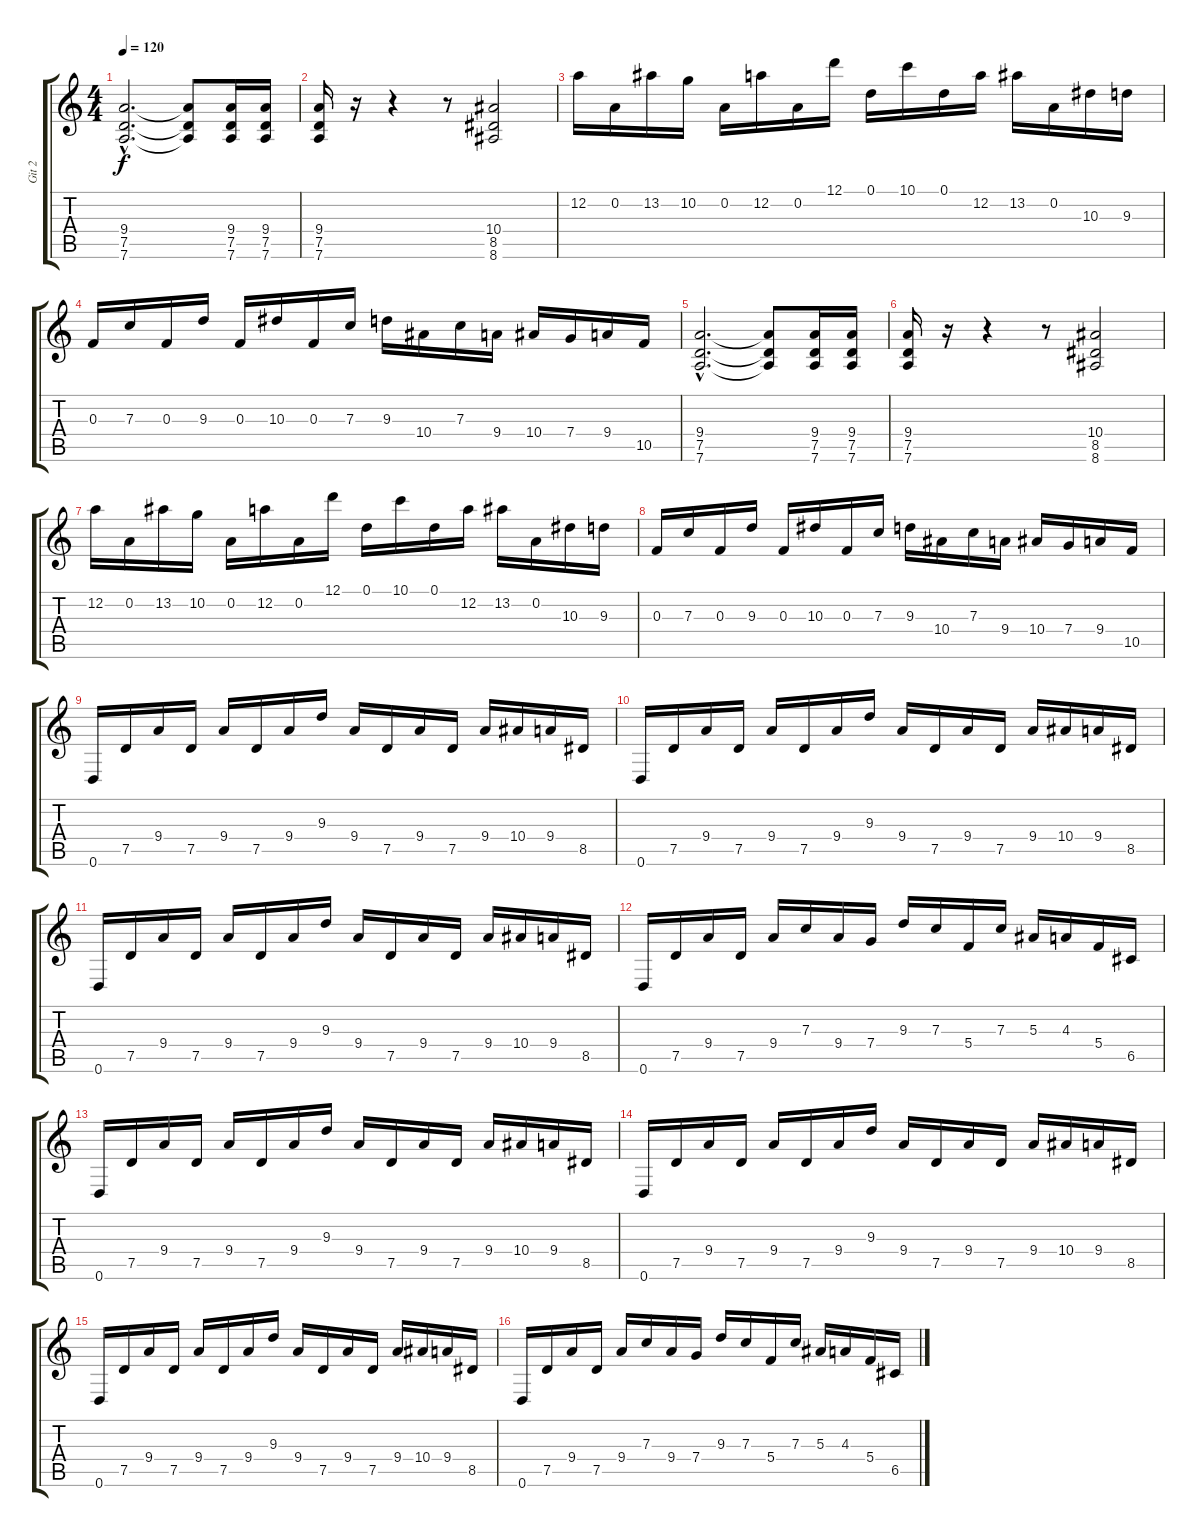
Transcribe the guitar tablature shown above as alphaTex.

\track ("Git 2" "Git 2") {instrument distortionguitar}
\staff {score tabs}
\tuning (D4 A3 F3 C3 G2 D2) {hide}
\ts (4 4)
\tempo 120
\clef g2
\ks c
(9.4{hac} 7.5{hac} 7.6{hac}).2{d dy f instrument distortionguitar} (9.4{t} 7.5{t} 7.6{t}).8 (9.4 7.5 7.6).16 (9.4 7.5 7.6).16 |
(9.4 7.5 7.6).16 r.16 r.4 r.8 (10.4 8.5 8.6).2 |
12.2.16 0.2.16 13.2.16 10.2.16 0.2.16 12.2.16 0.2.16 12.1.16 0.1.16 10.1.16 0.1.16 12.2.16 13.2.16 0.2.16 10.3.16 9.3.16 |
0.3.16 7.3.16 0.3.16 9.3.16 0.3.16 10.3.16 0.3.16 7.3.16 9.3.16 10.4.16 7.3.16 9.4.16 10.4.16 7.4.16 9.4.16 10.5.16 |
(9.4{hac} 7.5{hac} 7.6{hac}).2{d} (9.4{t} 7.5{t} 7.6{t}).8 (9.4 7.5 7.6).16 (9.4 7.5 7.6).16 |
(9.4 7.5 7.6).16 r.16 r.4 r.8 (10.4 8.5 8.6).2 |
12.2.16 0.2.16 13.2.16 10.2.16 0.2.16 12.2.16 0.2.16 12.1.16 0.1.16 10.1.16 0.1.16 12.2.16 13.2.16 0.2.16 10.3.16 9.3.16 |
0.3.16 7.3.16 0.3.16 9.3.16 0.3.16 10.3.16 0.3.16 7.3.16 9.3.16 10.4.16 7.3.16 9.4.16 10.4.16 7.4.16 9.4.16 10.5.16 |
0.6.16 7.5.16 9.4.16 7.5.16 9.4.16 7.5.16 9.4.16 9.3.16 9.4.16 7.5.16 9.4.16 7.5.16 9.4.16 10.4.16 9.4.16 8.5.16 |
0.6.16 7.5.16 9.4.16 7.5.16 9.4.16 7.5.16 9.4.16 9.3.16 9.4.16 7.5.16 9.4.16 7.5.16 9.4.16 10.4.16 9.4.16 8.5.16 |
0.6.16 7.5.16 9.4.16 7.5.16 9.4.16 7.5.16 9.4.16 9.3.16 9.4.16 7.5.16 9.4.16 7.5.16 9.4.16 10.4.16 9.4.16 8.5.16 |
0.6.16 7.5.16 9.4.16 7.5.16 9.4.16 7.3.16 9.4.16 7.4.16 9.3.16 7.3.16 5.4.16 7.3.16 5.3.16 4.3.16 5.4.16 6.5.16 |
0.6.16 7.5.16 9.4.16 7.5.16 9.4.16 7.5.16 9.4.16 9.3.16 9.4.16 7.5.16 9.4.16 7.5.16 9.4.16 10.4.16 9.4.16 8.5.16 |
0.6.16 7.5.16 9.4.16 7.5.16 9.4.16 7.5.16 9.4.16 9.3.16 9.4.16 7.5.16 9.4.16 7.5.16 9.4.16 10.4.16 9.4.16 8.5.16 |
0.6.16 7.5.16 9.4.16 7.5.16 9.4.16 7.5.16 9.4.16 9.3.16 9.4.16 7.5.16 9.4.16 7.5.16 9.4.16 10.4.16 9.4.16 8.5.16 |
0.6.16 7.5.16 9.4.16 7.5.16 9.4.16 7.3.16 9.4.16 7.4.16 9.3.16 7.3.16 5.4.16 7.3.16 5.3.16 4.3.16 5.4.16 6.5.16
